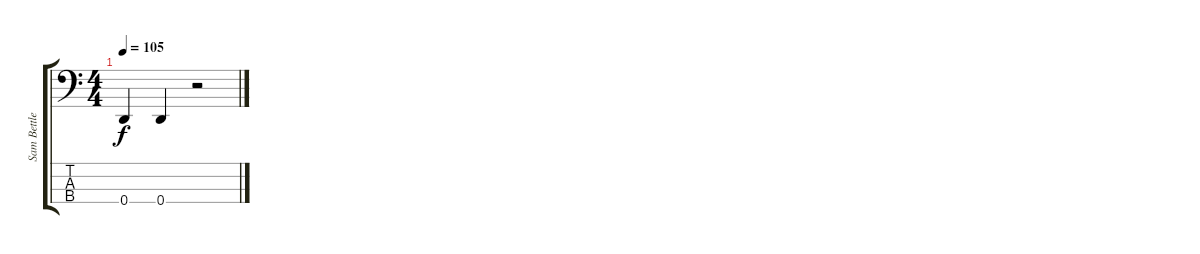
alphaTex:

\track ("Sam Bettley (Bass)" "Sam Bettle") {instrument electricbasspick}
\staff {score tabs}
\tuning (G2 D2 A1 D1) {hide}
\ts (4 4)
\tempo 105
\clef f4
\ks c
0.4.4{dy f} 0.4.4 r.2
